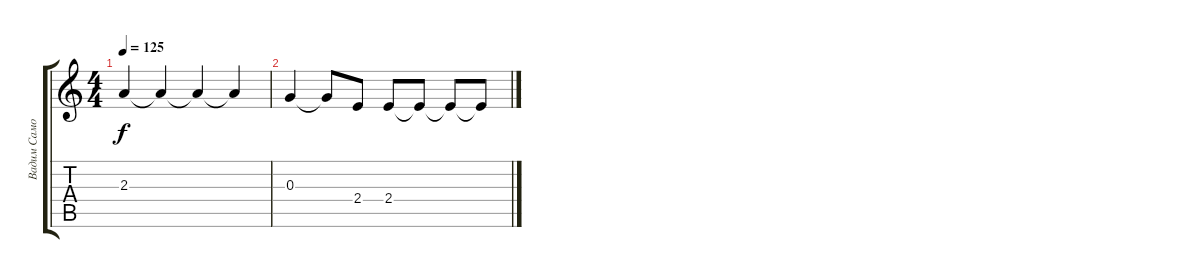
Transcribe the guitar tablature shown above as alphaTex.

\track ("Вадим Самойлов" "Вадим Само") {instrument overdrivenguitar}
\staff {score tabs}
\tuning (E4 B3 G3 D3 A2 E2) {hide}
\ts (4 4)
\tempo 125
\clef g2
\ks c
2.3{t}.4{dy f} 2.3{t}.4 2.3{t}.4 2.3{t}.4 |
0.3.4 0.3{t}.8 2.4.8 2.4.8 2.4{t}.8 2.4{t}.8 2.4{t}.8
